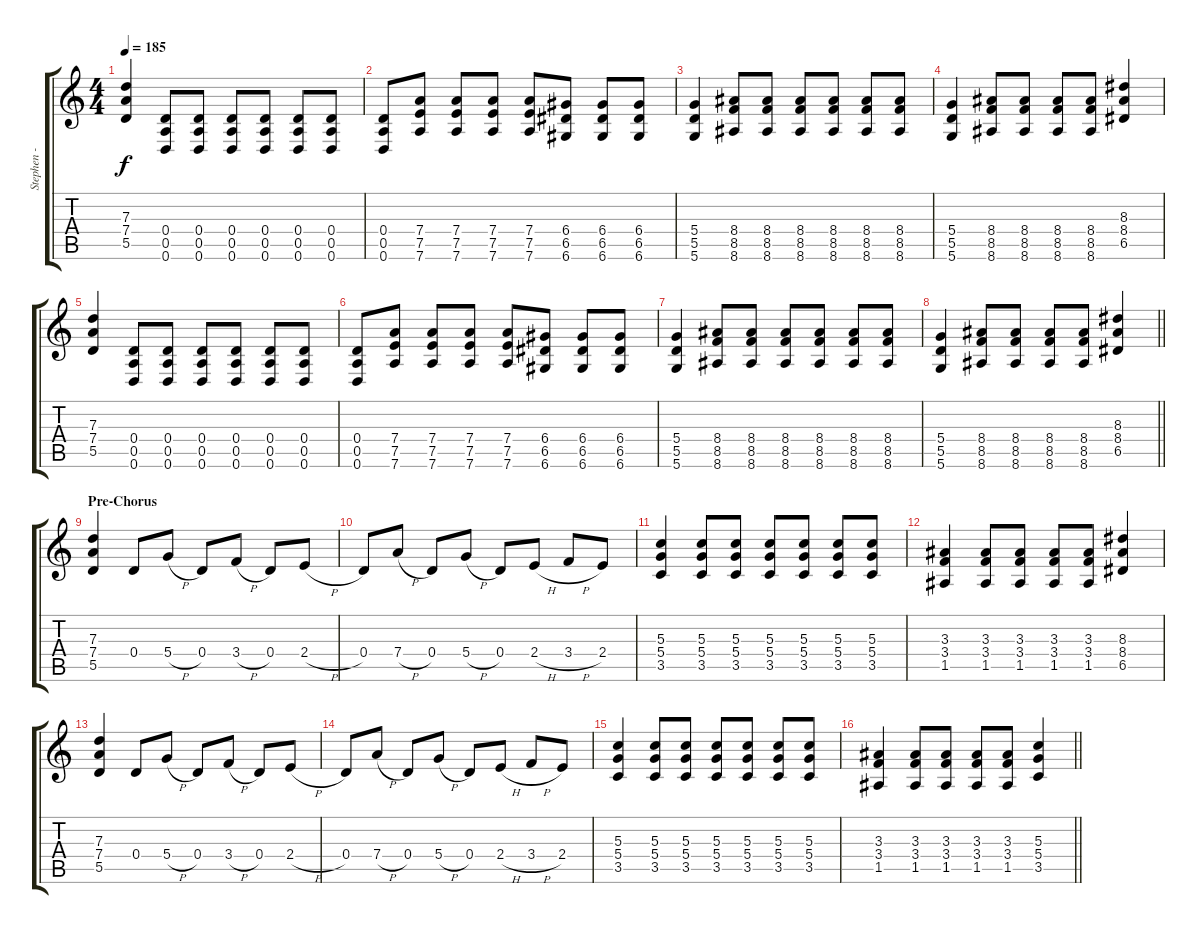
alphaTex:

\track ("Stephen - Rythm" "Stephen - ") {instrument distortionguitar}
\staff {score tabs}
\tuning (E4 B3 G3 D3 A2 D2) {hide}
\ts (4 4)
\tempo 185
\clef g2
\ks c
(7.3 7.4 5.5).4{dy f} (0.4 0.5 0.6).8 (0.4 0.5 0.6).8 (0.4 0.5 0.6).8 (0.4 0.5 0.6).8 (0.4 0.5 0.6).8 (0.4 0.5 0.6).8 |
(0.4 0.5 0.6).8 (7.4 7.5 7.6).8 (7.4 7.5 7.6).8 (7.4 7.5 7.6).8 (7.4 7.5 7.6).8 (6.4 6.5 6.6).8 (6.4 6.5 6.6).8 (6.4 6.5 6.6).8 |
(5.4 5.5 5.6).4 (8.4 8.5 8.6).8 (8.4 8.5 8.6).8 (8.4 8.5 8.6).8 (8.4 8.5 8.6).8 (8.4 8.5 8.6).8 (8.4 8.5 8.6).8 |
(5.4 5.5 5.6).4 (8.4 8.5 8.6).8 (8.4 8.5 8.6).8 (8.4 8.5 8.6).8 (8.4 8.5 8.6).8 (8.3 8.4 6.5).4 |
(7.3 7.4 5.5).4 (0.4 0.5 0.6).8 (0.4 0.5 0.6).8 (0.4 0.5 0.6).8 (0.4 0.5 0.6).8 (0.4 0.5 0.6).8 (0.4 0.5 0.6).8 |
(0.4 0.5 0.6).8 (7.4 7.5 7.6).8 (7.4 7.5 7.6).8 (7.4 7.5 7.6).8 (7.4 7.5 7.6).8 (6.4 6.5 6.6).8 (6.4 6.5 6.6).8 (6.4 6.5 6.6).8 |
(5.4 5.5 5.6).4 (8.4 8.5 8.6).8 (8.4 8.5 8.6).8 (8.4 8.5 8.6).8 (8.4 8.5 8.6).8 (8.4 8.5 8.6).8 (8.4 8.5 8.6).8 |
\barLineRight lightlight
(5.4 5.5 5.6).4 (8.4 8.5 8.6).8 (8.4 8.5 8.6).8 (8.4 8.5 8.6).8 (8.4 8.5 8.6).8 (8.3 8.4 6.5).4 |
\section ("" "Pre-Chorus")
(7.3 7.4 5.5).4 0.4.8 5.4{h}.8 0.4.8 3.4{h}.8 0.4.8 2.4{h}.8 |
0.4.8 7.4{h}.8 0.4.8 5.4{h}.8 0.4.8 2.4{h}.8 3.4{h}.8 2.4.8 |
(5.3 5.4 3.5).4 (5.3 5.4 3.5).8 (5.3 5.4 3.5).8 (5.3 5.4 3.5).8 (5.3 5.4 3.5).8 (5.3 5.4 3.5).8 (5.3 5.4 3.5).8 |
(3.3 3.4 1.5).4 (3.3 3.4 1.5).8 (3.3 3.4 1.5).8 (3.3 3.4 1.5).8 (3.3 3.4 1.5).8 (8.3 8.4 6.5).4 |
(7.3 7.4 5.5).4 0.4.8 5.4{h}.8 0.4.8 3.4{h}.8 0.4.8 2.4{h}.8 |
0.4.8 7.4{h}.8 0.4.8 5.4{h}.8 0.4.8 2.4{h}.8 3.4{h}.8 2.4.8 |
(5.3 5.4 3.5).4 (5.3 5.4 3.5).8 (5.3 5.4 3.5).8 (5.3 5.4 3.5).8 (5.3 5.4 3.5).8 (5.3 5.4 3.5).8 (5.3 5.4 3.5).8 |
\barLineRight lightlight
(3.3 3.4 1.5).4 (3.3 3.4 1.5).8 (3.3 3.4 1.5).8 (3.3 3.4 1.5).8 (3.3 3.4 1.5).8 (5.3 5.4 3.5).4
